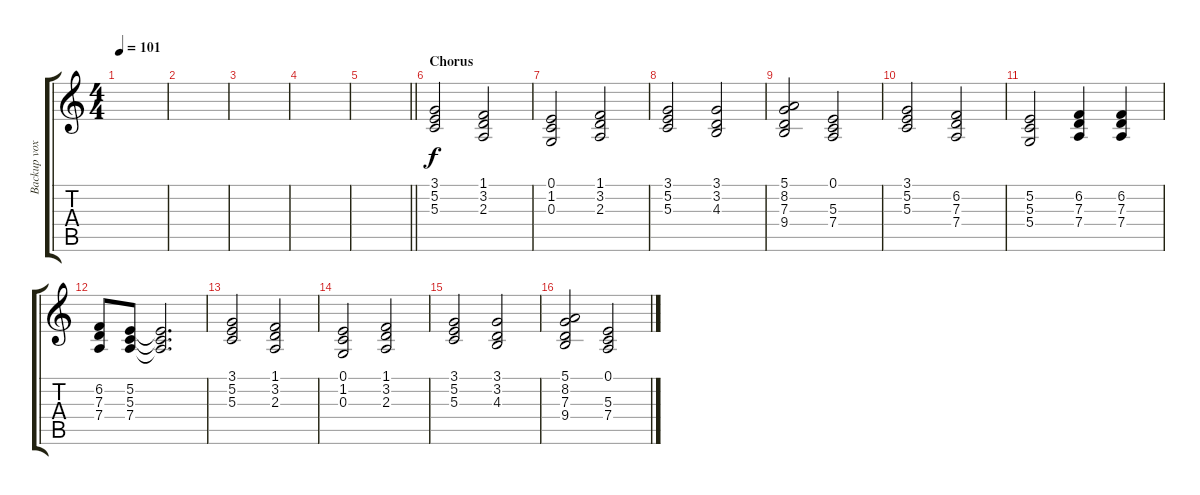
\track ("Backup vox" "Backup vox") {instrument pad4choir}
\staff {score tabs}
\tuning (E4 B3 G3 D3 A2 E2) {hide}
\ts (4 4)
\tempo 101
\clef g2
\ks c
|
|
|
|
\barLineRight lightlight
|
\section ("" "Chorus")
(3.1 5.2 5.3).2 (1.1 3.2 2.3).2 |
(0.1 1.2 0.3).2 (1.1 3.2 2.3).2 |
(3.1 5.2 5.3).2 (3.1 3.2 4.3).2 |
(5.1 8.2 7.3 9.4).2 (0.1 5.3 7.4).2 |
(3.1 5.2 5.3).2 (6.2 7.3 7.4).2 |
(5.2 5.3 5.4).2 (6.2 7.3 7.4).4 (6.2 7.3 7.4).4 |
(6.2 7.3 7.4).8 (5.2 5.3 7.4).8 (5.2{t} 5.3{t} 7.4{t}).2{d} |
(3.1 5.2 5.3).2 (1.1 3.2 2.3).2 |
(0.1 1.2 0.3).2 (1.1 3.2 2.3).2 |
(3.1 5.2 5.3).2 (3.1 3.2 4.3).2 |
(5.1 8.2 7.3 9.4).2 (0.1 5.3 7.4).2
